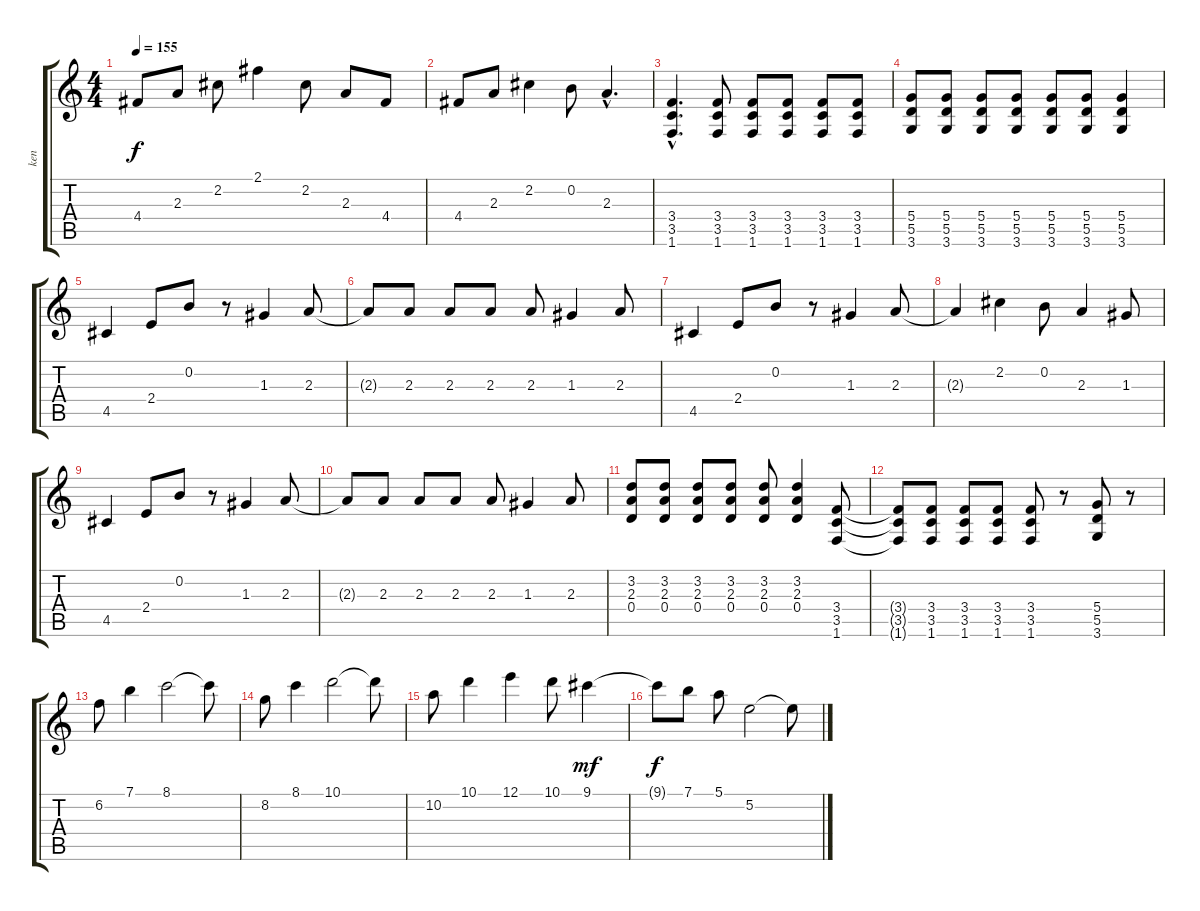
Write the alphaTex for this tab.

\track ("ken" "ken") {instrument distortionguitar}
\staff {score tabs}
\tuning (E4 B3 G3 D3 A2 E2) {hide}
\ts (4 4)
\tempo 155
\clef g2
\ks c
4.4.8{dy f} 2.3.8 2.2.8 2.1.4 2.2.8 2.3.8 4.4.8 |
4.4.8 2.3.8 2.2.4 0.2.8 2.3{hac}.4{d} |
(3.4{hac} 3.5{hac} 1.6{hac}).4{d} (3.4 3.5 1.6).8 (3.4 3.5 1.6).8 (3.4 3.5 1.6).8 (3.4 3.5 1.6).8 (3.4 3.5 1.6).8 |
(5.4 5.5 3.6).8 (5.4 5.5 3.6).8 (5.4 5.5 3.6).8 (5.4 5.5 3.6).8 (5.4 5.5 3.6).8 (5.4 5.5 3.6).8 (5.4 5.5 3.6).4 |
4.5.4 2.4.8 0.2.8 r.8 1.3.4 2.3.8 |
2.3{t}.8 2.3.8 2.3.8 2.3.8 2.3.8 1.3.4 2.3.8 |
4.5.4 2.4.8 0.2.8 r.8 1.3.4 2.3.8 |
2.3{t}.4 2.2.4 0.2.8 2.3.4 1.3.8 |
4.5.4 2.4.8 0.2.8 r.8 1.3.4 2.3.8 |
2.3{t}.8 2.3.8 2.3.8 2.3.8 2.3.8 1.3.4 2.3.8 |
(3.2 2.3 0.4).8 (3.2 2.3 0.4).8 (3.2 2.3 0.4).8 (3.2 2.3 0.4).8 (3.2 2.3 0.4).8 (3.2 2.3 0.4).4 (3.4 3.5 1.6).8 |
(3.4{t} 3.5{t} 1.6{t}).8 (3.4 3.5 1.6).8 (3.4 3.5 1.6).8 (3.4 3.5 1.6).8 (3.4 3.5 1.6).8 r.8 (5.4 5.5 3.6).8 r.8 |
6.2.8{instrument electricguitarjazz} 7.1.4 8.1.2 8.1{t}.8 |
8.2.8{instrument electricguitarjazz} 8.1.4 10.1.2 10.1{t}.8 |
10.2.8{instrument electricguitarjazz} 10.1.4 12.1.4 10.1.8 9.1.4{dy mf} |
9.1{t}.8{dy f} 7.1.8{instrument electricguitarjazz} 5.1.8 5.2.2 5.2{t}.8
